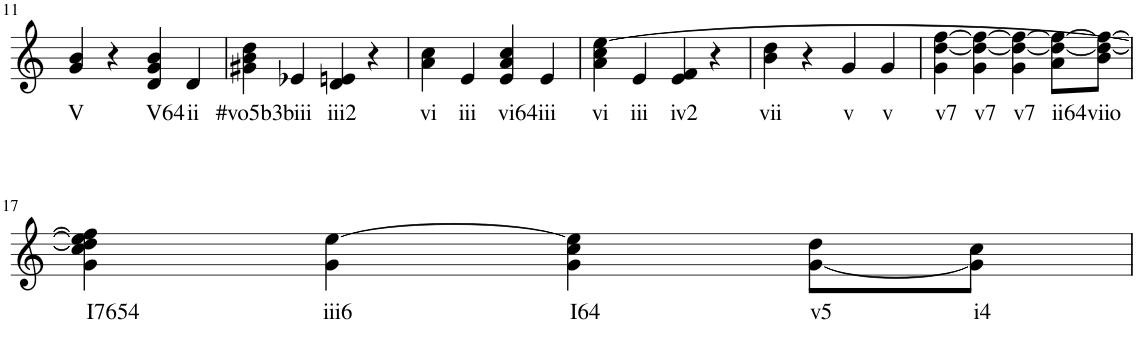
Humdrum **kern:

**kern	**text
*part1	*part1
*staff1	*staff1
*I"Piano	*
*I'Pno	*
!!LO:PB:g=z
*clefG2	*
*k[]	*
*M2/2	*
*met(c|)	*
=11	=11
!	!LO:LY:b
4g/ 4b/	V
4r	.
!	!LO:LY:b
4d/ 4g/ 4b/	V64
!	!LO:LY:b
4d/	ii
=12	=12
!	!LO:LY:b
4g#X\ 4b\ 4dd\	#vo5b3
!	!LO:LY:b
4e-X/	biii
!	!LO:LY:b
4d/ 4en/	iii2
4r	.
=13	=13
!	!LO:LY:b
4a\ 4cc\	vi
!	!LO:LY:b
4e/	iii
!	!LO:LY:b
4e/ 4a/ 4cc/	vi64
!	!LO:LY:b
4e/	iii
=14	=14
!	!LO:LY:b
4a\ 4cc\ [4ee\	vi
!	!LO:LY:b
4e/	iii
!	!LO:LY:b
4e/ 4f/	iv2
4r	.
=15	=15
!	!LO:LY:b
4b\ 4dd\	vii
4r	.
!	!LO:LY:b
4g/	v
!	!LO:LY:b
4g/	v
=16	=16
!	!LO:LY:b
4g\ [4dd\ [4ff\	v7
!	!LO:LY:b
4g\ 4dd\_ 4ff\_	v7
!	!LO:LY:b
4g\ 4dd\_ 4ff\_	v7
!	!LO:LY:b
8a\ 8dd\_ 8ff\_L	ii64
!	!LO:LY:b
8b\ 8dd\_ 8ff\_J	viio
!!LO:LB:g=z
=17	=17
!	!LO:LY:b
4g\ 4cc\ 4dd\] 4ee\] 4ff\]	I7654
!	!LO:LY:b
4g\ [4ee\	iii6
!	!LO:LY:b
4g\ 4cc\ 4ee\]	I64
!	!LO:LY:b
[8g\ 8dd\L	v5
!	!LO:LY:b
8g\] 8cc\J	i4
=	=
*-	*-
